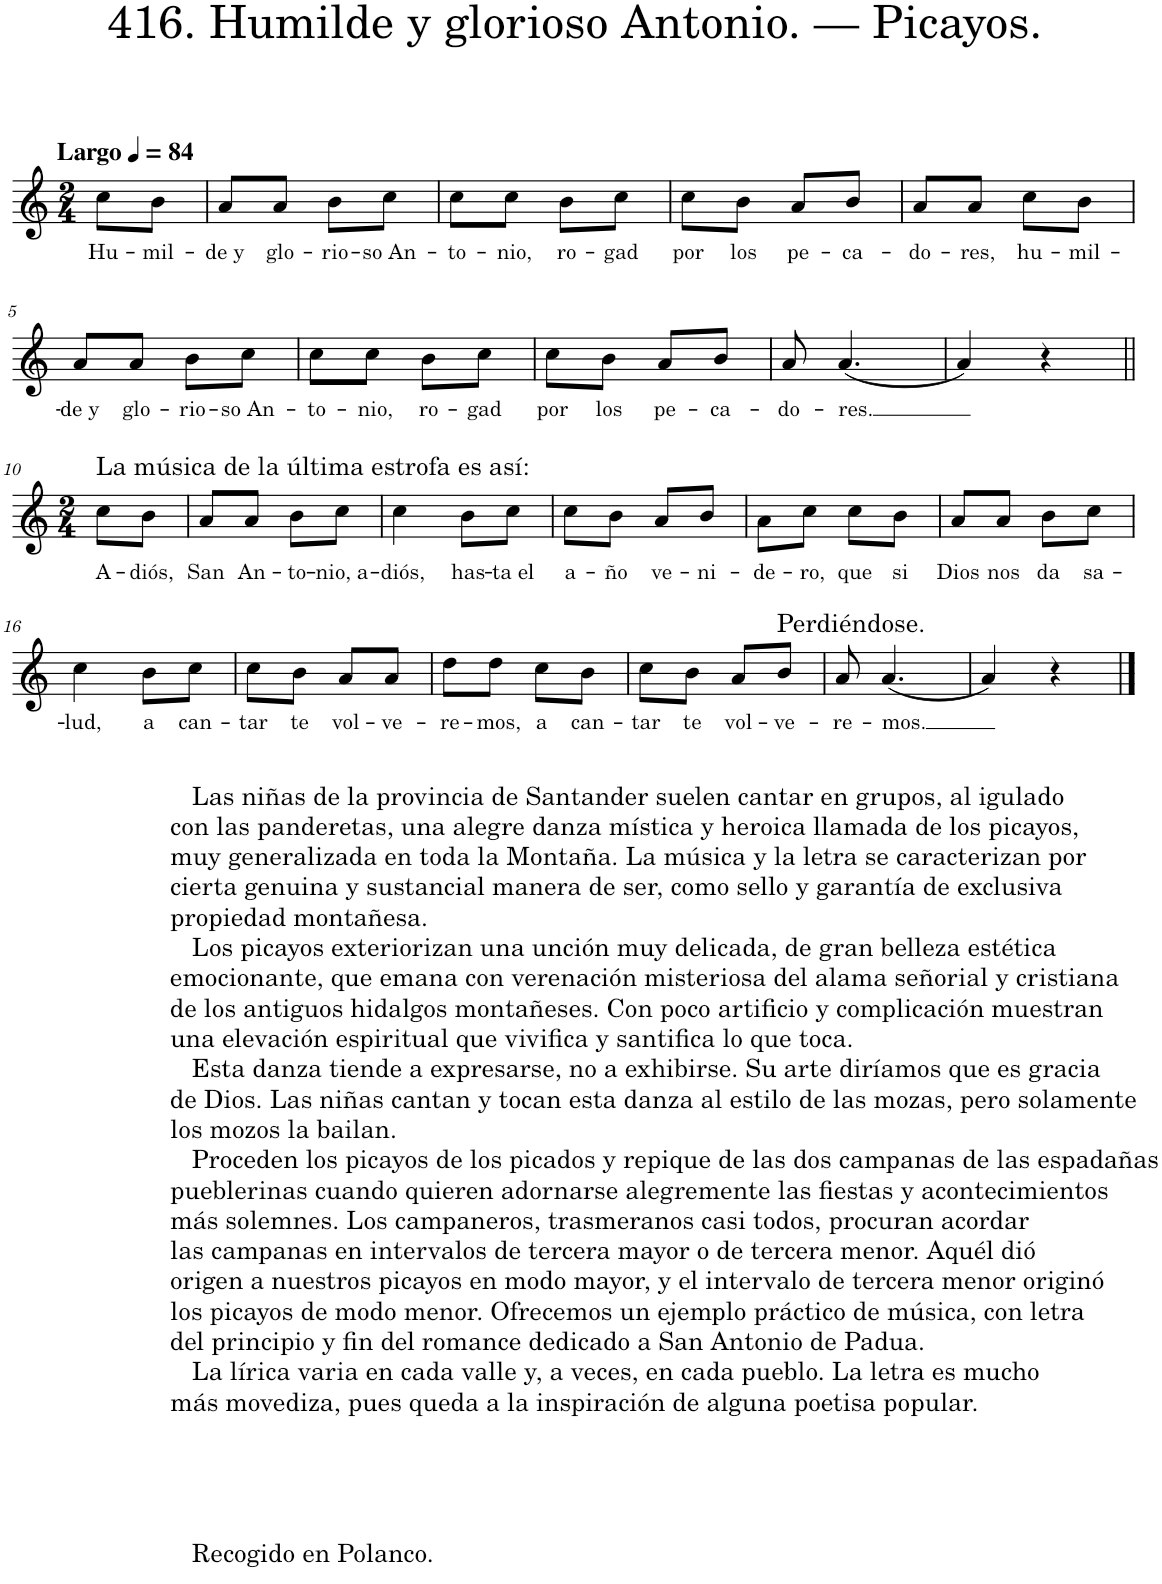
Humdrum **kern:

**kern	**text
*part1	*part1
*staff1	*staff1
*I"Piano	*
*I'Pno.	*
*clefG2	*
*k[]	*
*M2/4	*
*MM84	*
=	=
!LO:TX:a:B:t=Largo	!
!	!LO:LY:b
8cc\L	Hu-
!	!LO:LY:b
8b\J	-mil-
=1	=1
!	!LO:LY:b
8a/L	-de y
!	!LO:LY:b
8a/J	glo-
!	!LO:LY:b
8b\L	-rio-
!	!LO:LY:b
8cc\J	-so An-
=2	=2
!	!LO:LY:b
8cc\L	-to-
!	!LO:LY:b
8cc\J	-nio,
!	!LO:LY:b
8b\L	ro-
!	!LO:LY:b
8cc\J	-gad
=3	=3
!	!LO:LY:b
8cc\L	por
!	!LO:LY:b
8b\J	los
!	!LO:LY:b
8a/L	pe-
!	!LO:LY:b
8b/J	-ca-
=4	=4
!	!LO:LY:b
8a/L	-do-
!	!LO:LY:b
8a/J	-res,
!	!LO:LY:b
8cc\L	hu-
!	!LO:LY:b
8b\J	-mil-
!!LO:LB:g=z
=5	=5
!	!LO:LY:b
8a/L	-de y
!	!LO:LY:b
8a/J	glo-
!	!LO:LY:b
8b\L	-rio-
!	!LO:LY:b
8cc\J	-so An-
=6	=6
!	!LO:LY:b
8cc\L	-to-
!	!LO:LY:b
8cc\J	-nio,
!	!LO:LY:b
8b\L	ro-
!	!LO:LY:b
8cc\J	-gad
=7	=7
!	!LO:LY:b
8cc\L	por
!	!LO:LY:b
8b\J	los
!	!LO:LY:b
8a/L	pe-
!	!LO:LY:b
8b/J	-ca-
=8	=8
!	!LO:LY:b
8a/	-do-
!	!LO:LY:b
(4.a/	-res.
=9	=9
4a/)	.
4r	.
!!LO:LB:g=z
=10||	=10||
*M2/4	*
!LO:TX:a:t=La música de la última estrofa es así&colon;	!
!	!LO:LY:b
8cc\L	A-
!	!LO:LY:b
8b\J	-diós,
=11	=11
!	!LO:LY:b
8a/L	San
!	!LO:LY:b
8a/J	An-
!	!LO:LY:b
8b\L	-to-
!	!LO:LY:b
8cc\J	-nio, a-
=12	=12
!	!LO:LY:b
4cc\	-diós,
!	!LO:LY:b
8b\L	has-
!	!LO:LY:b
8cc\J	-ta el
=13	=13
!	!LO:LY:b
8cc\L	a-
!	!LO:LY:b
8b\J	-ño
!	!LO:LY:b
8a/L	ve-
!	!LO:LY:b
8b/J	-ni-
=14	=14
!	!LO:LY:b
8a\L	-de-
!	!LO:LY:b
8cc\J	-ro,
!	!LO:LY:b
8cc\L	que
!	!LO:LY:b
8b\J	si
=15	=15
!	!LO:LY:b
8a/L	Dios
!	!LO:LY:b
8a/J	nos
!	!LO:LY:b
8b\L	da
!	!LO:LY:b
8cc\J	sa-
!!LO:LB:g=z
=16	=16
!	!LO:LY:b
4cc\	-lud,
!	!LO:LY:b
8b\L	a
!	!LO:LY:b
8cc\J	can-
=17	=17
!	!LO:LY:b
8cc\L	-tar
!LO:TX:b:t=Las niñas de la provincia de Santander suelen cantar en grupos, al igulado	!
!LO:TX:b:t=con las panderetas, una alegre danza mística y heroica llamada de los picayos,	!
!LO:TX:b:t=muy generalizada en toda la Montaña. La música y la letra se caracterizan por	!
!LO:TX:b:t=cierta genuina y sustancial manera de ser, como sello y garantía de exclusiva	!
!LO:TX:b:t=propiedad montañesa.	!
!LO:TX:b:t=Los picayos exteriorizan una unción muy delicada, de gran belleza estética	!
!LO:TX:b:t=emocionante, que emana con verenación misteriosa del alama señorial y cristiana	!
!LO:TX:b:t=de los antiguos hidalgos montañeses. Con poco artificio y complicación muestran	!
!LO:TX:b:t=una elevación espiritual que vivifica y santifica lo que toca.	!
!LO:TX:b:t=Esta danza tiende a expresarse, no a exhibirse. Su arte diríamos que es gracia	!
!LO:TX:b:t=de Dios. Las niñas cantan y tocan esta danza al estilo de las mozas, pero solamente	!
!LO:TX:b:t=los mozos la bailan.	!
!LO:TX:b:t=Proceden los picayos de los picados y repique de las dos campanas de las espadañas	!
!LO:TX:b:t=pueblerinas cuando quieren adornarse alegremente las fiestas y acontecimientos	!
!LO:TX:b:t=más solemnes. Los campaneros, trasmeranos casi todos, procuran acordar	!
!LO:TX:b:t=las campanas en intervalos de tercera mayor o de tercera menor. Aquél dió	!
!LO:TX:b:t=origen a nuestros picayos en modo mayor, y el intervalo de tercera menor originó	!
!LO:TX:b:t=los picayos de modo menor. Ofrecemos un ejemplo práctico de música, con letra	!
!LO:TX:b:t=del principio y fin del romance dedicado a San Antonio de Padua.	!
!LO:TX:b:t=La lírica varia en cada valle y, a veces, en cada pueblo. La letra es mucho	!
!LO:TX:b:t=más movediza, pues queda a la inspiración de alguna poetisa popular.	!
!LO:TX:b:t=Recogido en Polanco.	!
!	!LO:LY:b
8b\J	te
!	!LO:LY:b
8a/L	vol-
!	!LO:LY:b
8a/J	-ve-
=18	=18
!	!LO:LY:b
8dd\L	-re-
!	!LO:LY:b
8dd\J	-mos,
!	!LO:LY:b
8cc\L	a
!	!LO:LY:b
8b\J	can-
=19	=19
!	!LO:LY:b
8cc\L	-tar
!	!LO:LY:b
8b\J	te
!	!LO:LY:b
8a/L	vol-
!LO:TX:a:t=Perdiéndose.	!
!	!LO:LY:b
8b/J	-ve-
=20	=20
!	!LO:LY:b
8a/	-re-
!	!LO:LY:b
(4.a/	-mos.
=21	=21
4a/)	.
4r	.
==	==
*-	*-
